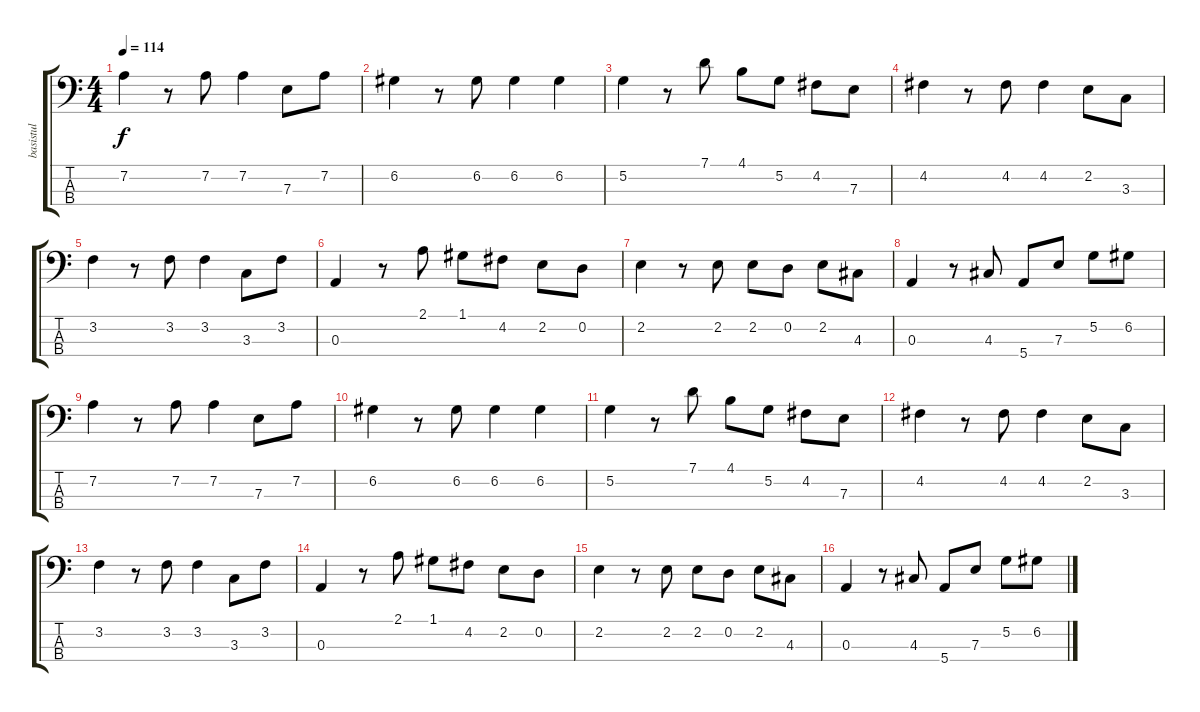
\track ("basistul" "basistul") {instrument electricbassfinger}
\staff {score tabs}
\tuning (G2 D2 A1 E1) {hide}
\ts (4 4)
\tempo 114
\clef f4
\ks c
7.2.4{dy f} r.8 7.2.8 7.2.4 7.3.8 7.2.8 |
6.2.4 r.8 6.2.8 6.2.4 6.2.4 |
5.2.4 r.8 7.1.8 4.1.8 5.2.8 4.2.8 7.3.8 |
4.2.4 r.8 4.2.8 4.2.4 2.2.8 3.3.8 |
3.2.4 r.8 3.2.8 3.2.4 3.3.8 3.2.8 |
0.3.4 r.8 2.1.8 1.1.8 4.2.8 2.2.8 0.2.8 |
2.2.4 r.8 2.2.8 2.2.8 0.2.8 2.2.8 4.3.8 |
0.3.4 r.8 4.3.8 5.4.8 7.3.8 5.2.8 6.2.8 |
7.2.4 r.8 7.2.8 7.2.4 7.3.8 7.2.8 |
6.2.4 r.8 6.2.8 6.2.4 6.2.4 |
5.2.4 r.8 7.1.8 4.1.8 5.2.8 4.2.8 7.3.8 |
4.2.4 r.8 4.2.8 4.2.4 2.2.8 3.3.8 |
3.2.4 r.8 3.2.8 3.2.4 3.3.8 3.2.8 |
0.3.4 r.8 2.1.8 1.1.8 4.2.8 2.2.8 0.2.8 |
2.2.4 r.8 2.2.8 2.2.8 0.2.8 2.2.8 4.3.8 |
0.3.4 r.8 4.3.8 5.4.8 7.3.8 5.2.8 6.2.8
